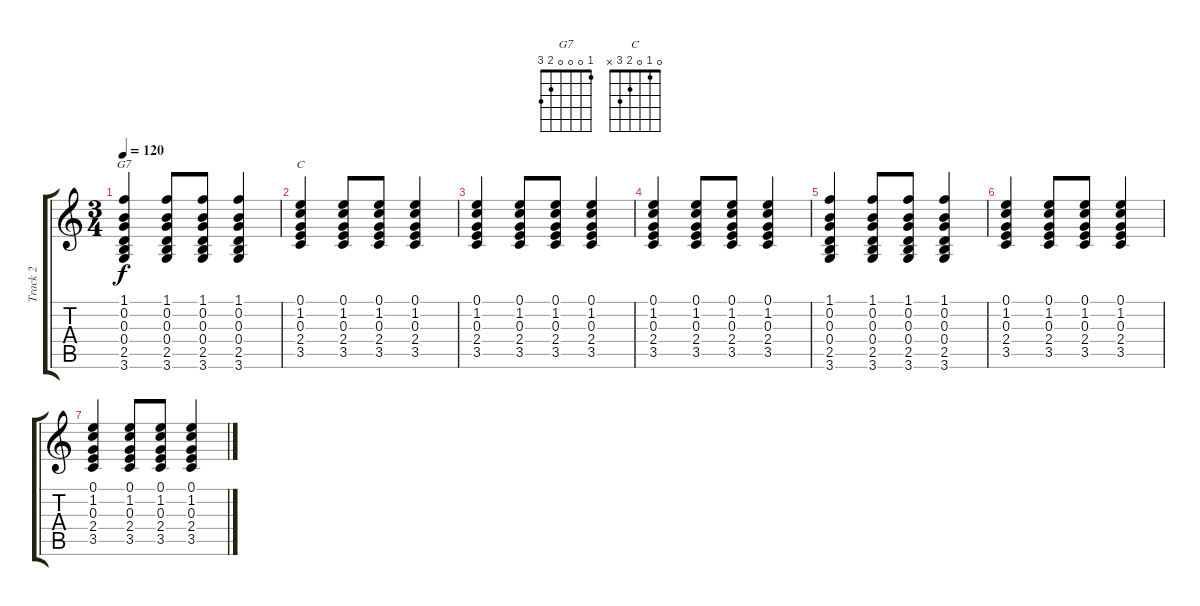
\track ("Track 2" "Track 2") {instrument acousticguitarsteel}
\staff {score tabs}
\tuning (E4 B3 G3 D3 A2 E2) {hide}
\chord ("G7" 1 0 0 0 2 3)
\chord ("C" 0 1 0 2 3 x)
\ts (3 4)
\tempo 120
\clef g2
\ks c
(1.1 0.2 0.3 0.4 2.5 3.6).4{ch "G7" dy f} (1.1 0.2 0.3 0.4 2.5 3.6).8 (1.1 0.2 0.3 0.4 2.5 3.6).8 (1.1 0.2 0.3 0.4 2.5 3.6).4 |
(0.1 1.2 0.3 2.4 3.5).4{ch "C"} (0.1 1.2 0.3 2.4 3.5).8 (0.1 1.2 0.3 2.4 3.5).8 (0.1 1.2 0.3 2.4 3.5).4 |
(0.1 1.2 0.3 2.4 3.5).4 (0.1 1.2 0.3 2.4 3.5).8 (0.1 1.2 0.3 2.4 3.5).8 (0.1 1.2 0.3 2.4 3.5).4 |
(0.1 1.2 0.3 2.4 3.5).4 (0.1 1.2 0.3 2.4 3.5).8 (0.1 1.2 0.3 2.4 3.5).8 (0.1 1.2 0.3 2.4 3.5).4 |
(1.1 0.2 0.3 0.4 2.5 3.6).4 (1.1 0.2 0.3 0.4 2.5 3.6).8 (1.1 0.2 0.3 0.4 2.5 3.6).8 (1.1 0.2 0.3 0.4 2.5 3.6).4 |
(0.1 1.2 0.3 2.4 3.5).4 (0.1 1.2 0.3 2.4 3.5).8 (0.1 1.2 0.3 2.4 3.5).8 (0.1 1.2 0.3 2.4 3.5).4 |
(0.1 1.2 0.3 2.4 3.5).4 (0.1 1.2 0.3 2.4 3.5).8 (0.1 1.2 0.3 2.4 3.5).8 (0.1 1.2 0.3 2.4 3.5).4
